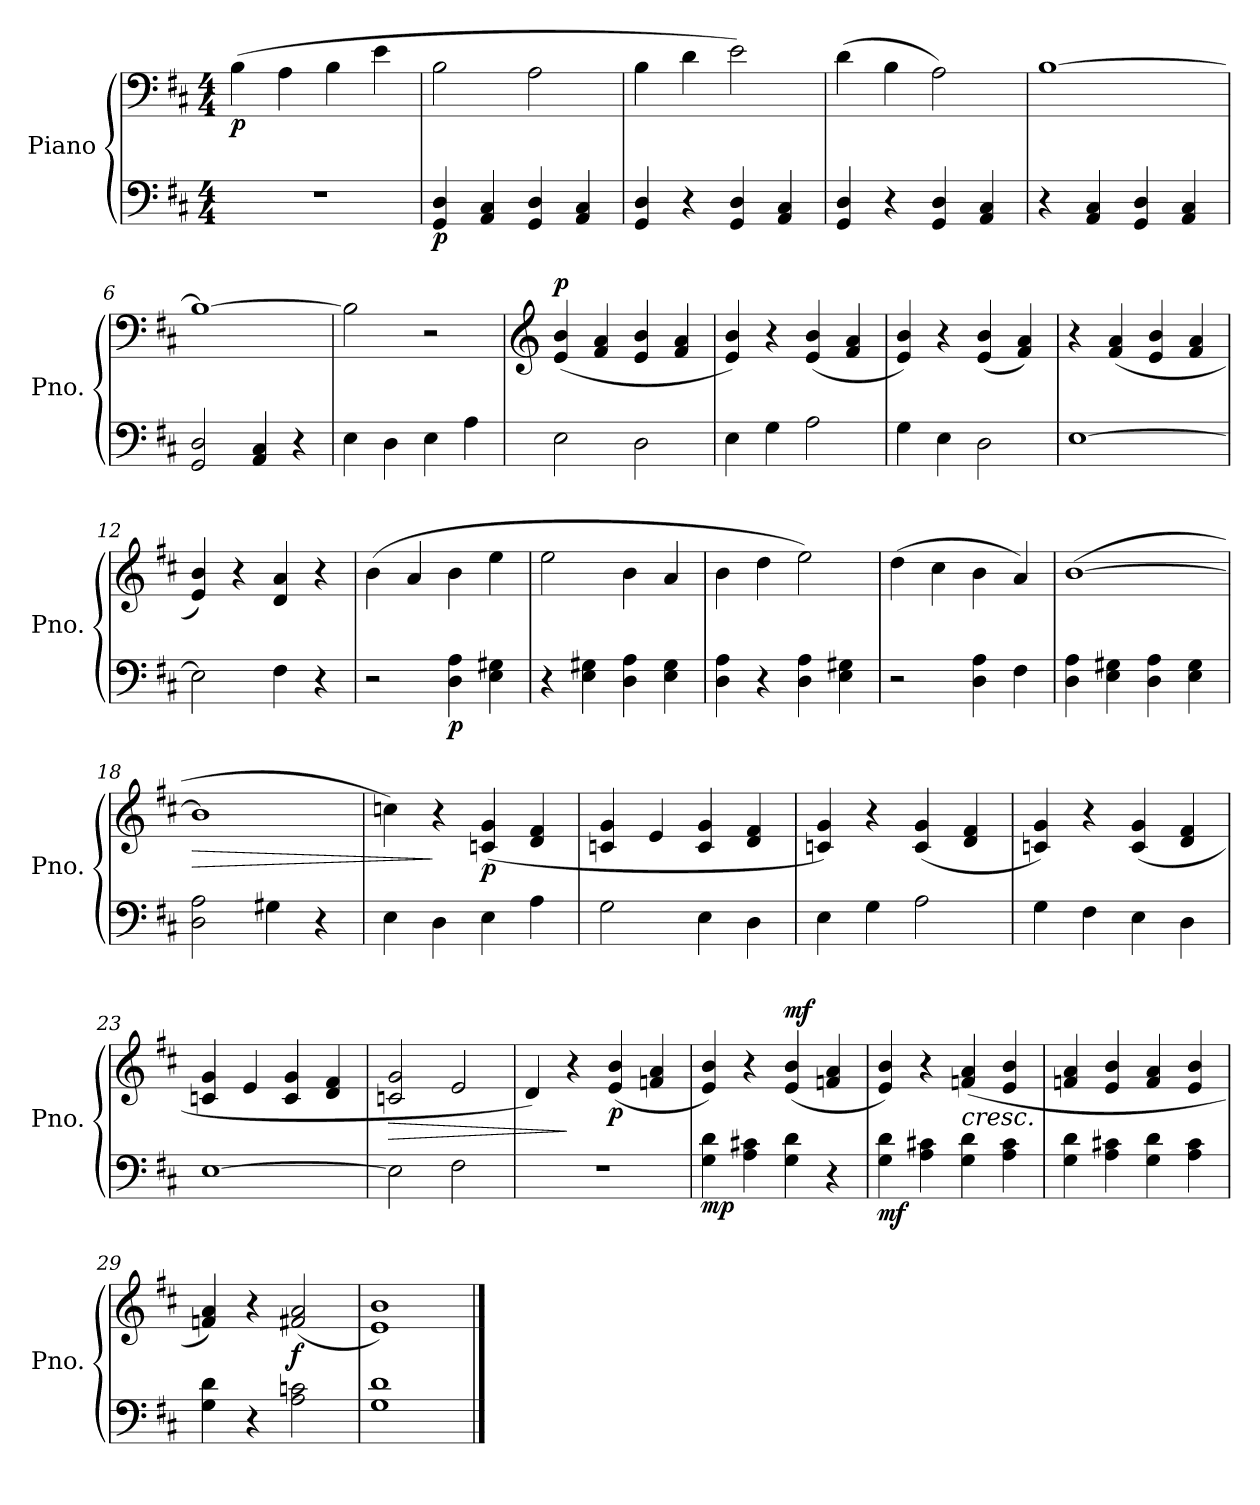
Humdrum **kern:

**kern	**kern	**dynam
*part1	*part1	*part1
*staff2	*staff1	*staff1/2
*I"Piano	*	*
*I'Pno.	*	*
*clefF4	*clefF4	*
*k[f#c#]	*k[f#c#]	*
*M4/4	*M4/4	*
*MM108	*MM108	*
=1	=1	=1
!	!	!LO:DY:b
1r	(>4B\	p
.	4A\	.
.	4B\	.
.	4e\	.
=2	=2	=2
!	!	!LO:DY:b=2
4GG/ 4D/	2B\	p
4AA/ 4C#/	.	.
4GG/ 4D/	2A\	.
4AA/ 4C#/	.	.
=3	=3	=3
4GG/ 4D/	4B\	.
4r	4d\	.
4GG/ 4D/	2e\)	.
4AA/ 4C#/	.	.
=4	=4	=4
4GG/ 4D/	(>4d\	.
4r	4B\	.
4GG/ 4D/	2A\)	.
4AA/ 4C#/	.	.
=5	=5	=5
4r	[1B	.
4AA/ 4C#/	.	.
4GG/ 4D/	.	.
4AA/ 4C#/	.	.
=6	=6	=6
2GG/ 2D/	1B_	.
4AA/ 4C#/	.	.
4r	.	.
=7	=7	=7
4E\	2B\]	.
4D\	.	.
4E\	2r	.
4A\	.	.
=8	=8	=8
*	*clefG2	*
!	!	!LO:DY:a
2E\	(<4e/ 4b/	p
.	4f#/ 4a/	.
2D\	4e/ 4b/	.
.	4f#/ 4a/	.
!!LO:LB:g=z
=9	=9	=9
4E\	4e/ 4b/)	.
4G\	4r	.
2A\	(<4e/ 4b/	.
.	4f#/ 4a/	.
=10	=10	=10
4G\	4e/ 4b/)	.
4E\	4r	.
2D\	(<4e/ 4b/	.
.	4f#/ 4a/)	.
=11	=11	=11
[1E	4r	.
.	(<4f#/ 4a/	.
.	4e/ 4b/	.
.	4f#/ 4a/	.
=12	=12	=12
2E\]	4e/ 4b/)	.
.	4r	.
4F#\	4d/ 4a/	.
4r	4r	.
=13	=13	=13
2r	(>4b\	.
.	4a/	.
!	!	!LO:DY:b=2
4D\ 4A\	4b\	p
4E\ 4G#X\	4ee\	.
=14	=14	=14
4r	2ee\	.
4E\ 4G#X\	.	.
4D\ 4A\	4b\	.
4E\ 4G#\	4a/	.
=15	=15	=15
4D\ 4A\	4b\	.
4r	4dd\	.
4D\ 4A\	2ee\)	.
4E\ 4G#X\	.	.
=16	=16	=16
2r	(>4dd\	.
.	4cc#\	.
4D\ 4A\	4b\	.
4F#\	4a/)	.
!!LO:LB:g=z
=17	=17	=17
4D\ 4A\	(>[1b	.
4E\ 4G#X\	.	.
4D\ 4A\	.	.
4E\ 4G#\	.	.
=18	=18	=18
!	!	!LO:HP:b
2D\ 2A\	1b]	>
4G#X\	.	.
4r	.	.
=19	=19	=19
4E\	4ccn\)	.
4D\	4r	]
!	!	!LO:DY:b
4E\	(<4cn/ 4g/	p
4A\	4d/ 4f#/	.
=20	=20	=20
2G\	4cn/ 4g/	.
.	4e/	.
4E\	4c/ 4g/	.
4D\	4d/ 4f#/	.
=21	=21	=21
4E\	4cn/ 4g/)	.
4G\	4r	.
2A\	(<4c/ 4g/	.
.	4d/ 4f#/	.
=22	=22	=22
4G\	4cn/ 4g/)	.
4F#\	4r	.
4E\	(<4c/ 4g/	.
4D\	4d/ 4f#/	.
=23	=23	=23
[1E	4cn/ 4g/	.
.	4e/	.
.	4c/ 4g/	.
.	4d/ 4f#/	.
=24	=24	=24
!	!	!LO:HP:b
2E\]	2cn/ 2g/	>
2F#\	2e/	.
!!LO:LB:g=z
=25	=25	=25
1r	4d/)	.
.	4r	]
!	!	!LO:DY:b
.	(<4e/ 4b/	p
.	4fn/ 4a/	.
=26	=26	=26
!	!	!LO:DY:b=2
4G\ 4d\	4e/ 4b/)	mp
4A\ 4c#X\	4r	.
!	!	!LO:DY:a
4G\ 4d\	(<4e/ 4b/	mf
4r	4fn/ 4a/	.
=27	=27	=27
!	!	!LO:DY:b=2
4G\ 4d\	4e/ 4b/)	mf
4A\ 4c#X\	4r	.
!	!LO:TX:b:i:t=cresc.	!
4G\ 4d\	(<4fn/ 4a/	.
4A\ 4c#\	4e/ 4b/	.
=28	=28	=28
4G\ 4d\	4fn/ 4a/	.
4A\ 4c#X\	4e/ 4b/	.
4G\ 4d\	4f/ 4a/	.
4A\ 4c#\	4e/ 4b/	.
=29	=29	=29
4G\ 4d\	4fn/ 4a/)	.
4r	4r	.
!	!	!LO:DY:b
2A\ 2cn\	(>2f#X/ 2a/	f
=30	=30	=30
1G 1d	1e 1b)	.
==	==	==
*-	*-	*-
